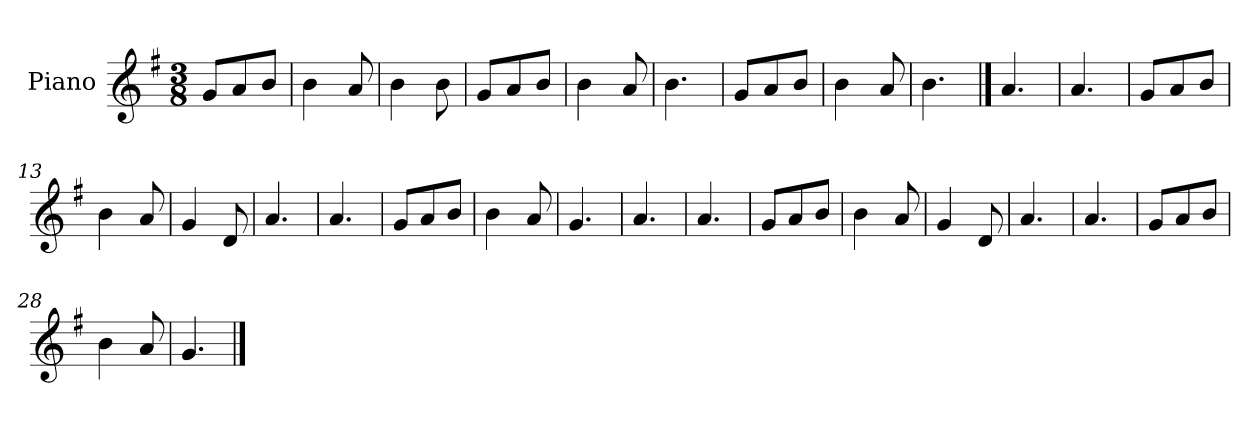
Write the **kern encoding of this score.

**kern
*part1
*staff1
*I"Piano
*I'Pno.
*clefG2
*k[f#]
*M3/8
=1
8g/L
8a/
8b/J
=2
4b\
8a/
=3
4b\
8b\
=4
8g/L
8a/
8b/J
=5
4b\
8a/
=6
4.b\
=7
8g/L
8a/
8b/J
=8
4b\
8a/
=9
4.b\
==10
4.a/
=11
4.a/
=12
8g/L
8a/
8b/J
=13
4b\
8a/
=14
4g/
8d/
=15
4.a/
=16
4.a/
!!LO:LB:g=z
=17
8g/L
8a/
8b/J
=18
4b\
8a/
=19
4.g/
=20
4.a/
=21
4.a/
=22
8g/L
8a/
8b/J
=23
4b\
8a/
=24
4g/
8d/
=25
4.a/
=26
4.a/
=27
8g/L
8a/
8b/J
=28
4b\
8a/
=29
4.g/
==
*-
